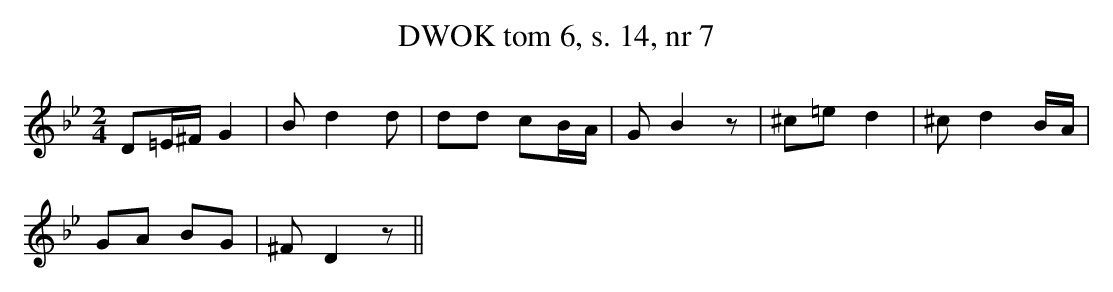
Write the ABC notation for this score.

X:1
T:DWOK tom 6, s. 14, nr 7
L:1/16
M:2/4
K:Bb
D2=E^F G4|B2d4d2|d2d2 c2BA|G2B4z2|^c2=e2 d4|^c2d4BA|
G2A2 B2G2|^F2D4z2||
